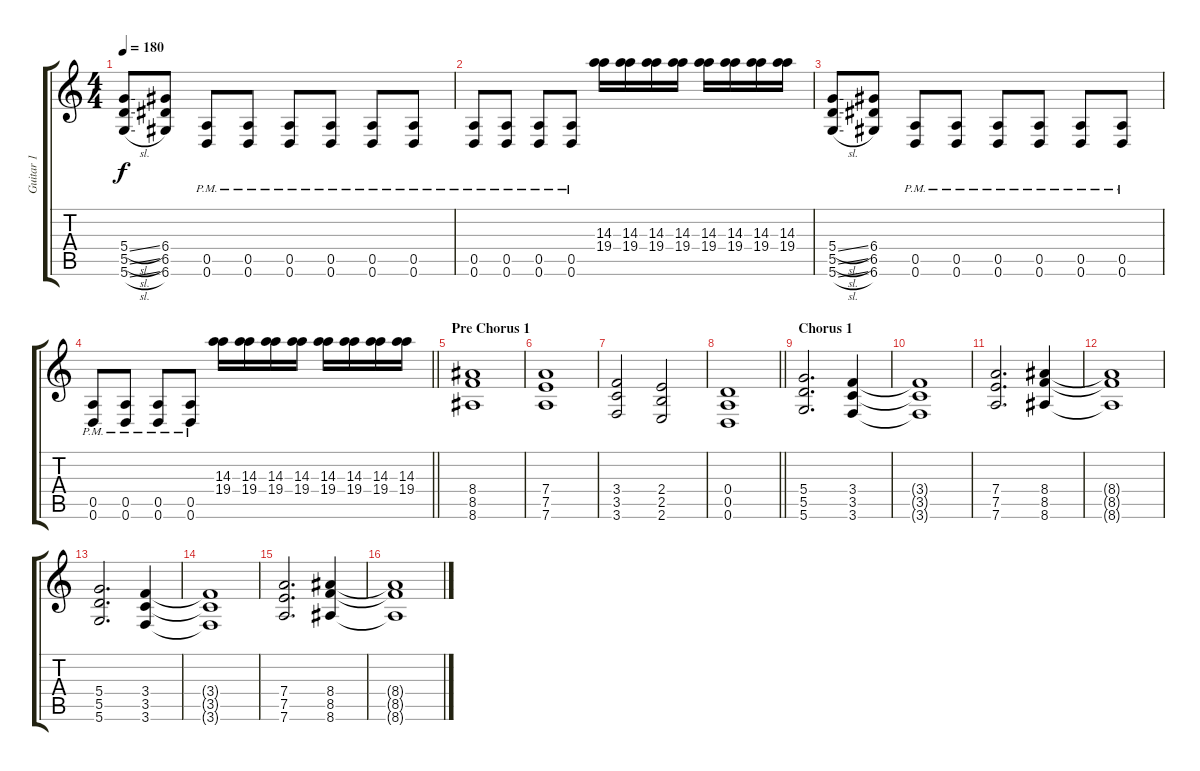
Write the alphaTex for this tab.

\track ("Guitar 1" "Guitar 1") {instrument distortionguitar}
\staff {score tabs}
\tuning (E4 B3 G3 D3 A2 D2) {hide}
\ts (4 4)
\tempo 180
\clef g2
\ks c
(5.4{sl} 5.5{sl} 5.6{sl}).8{dy f} (6.4 6.5 6.6).8 (0.5{pm} 0.6{pm}).8 (0.5{pm} 0.6{pm}).8 (0.5{pm} 0.6{pm}).8 (0.5{pm} 0.6{pm}).8 (0.5{pm} 0.6{pm}).8 (0.5{pm} 0.6{pm}).8 |
(0.5{pm} 0.6{pm}).8 (0.5{pm} 0.6{pm}).8 (0.5{pm} 0.6{pm}).8 (0.5{pm} 0.6{pm}).8 (14.3 19.4).16 (14.3 19.4).16 (14.3 19.4).16 (14.3 19.4).16 (14.3 19.4).16 (14.3 19.4).16 (14.3 19.4).16 (14.3 19.4).16 |
(5.4{sl} 5.5{sl} 5.6{sl}).8 (6.4 6.5 6.6).8 (0.5{pm} 0.6{pm}).8 (0.5{pm} 0.6{pm}).8 (0.5{pm} 0.6{pm}).8 (0.5{pm} 0.6{pm}).8 (0.5{pm} 0.6{pm}).8 (0.5{pm} 0.6{pm}).8 |
\barLineRight lightlight
(0.5{pm} 0.6{pm}).8 (0.5{pm} 0.6{pm}).8 (0.5{pm} 0.6{pm}).8 (0.5{pm} 0.6{pm}).8 (14.3 19.4).16 (14.3 19.4).16 (14.3 19.4).16 (14.3 19.4).16 (14.3 19.4).16 (14.3 19.4).16 (14.3 19.4).16 (14.3 19.4).16 |
\section ("" "Pre Chorus 1")
(8.4 8.5 8.6).1 |
(7.4 7.5 7.6).1 |
(3.4 3.5 3.6).2 (2.4 2.5 2.6).2 |
\barLineRight lightlight
(0.4 0.5 0.6).1 |
\section ("" "Chorus 1")
(5.4 5.5 5.6).2{d volume 11} (3.4 3.5 3.6).4 |
(3.4{t} 3.5{t} 3.6{t}).1 |
(7.4 7.5 7.6).2{d} (8.4 8.5 8.6).4 |
(8.4{t} 8.5{t} 8.6{t}).1 |
(5.4 5.5 5.6).2{d} (3.4 3.5 3.6).4 |
(3.4{t} 3.5{t} 3.6{t}).1 |
(7.4 7.5 7.6).2{d} (8.4 8.5 8.6).4 |
(8.4{t} 8.5{t} 8.6{t}).1
